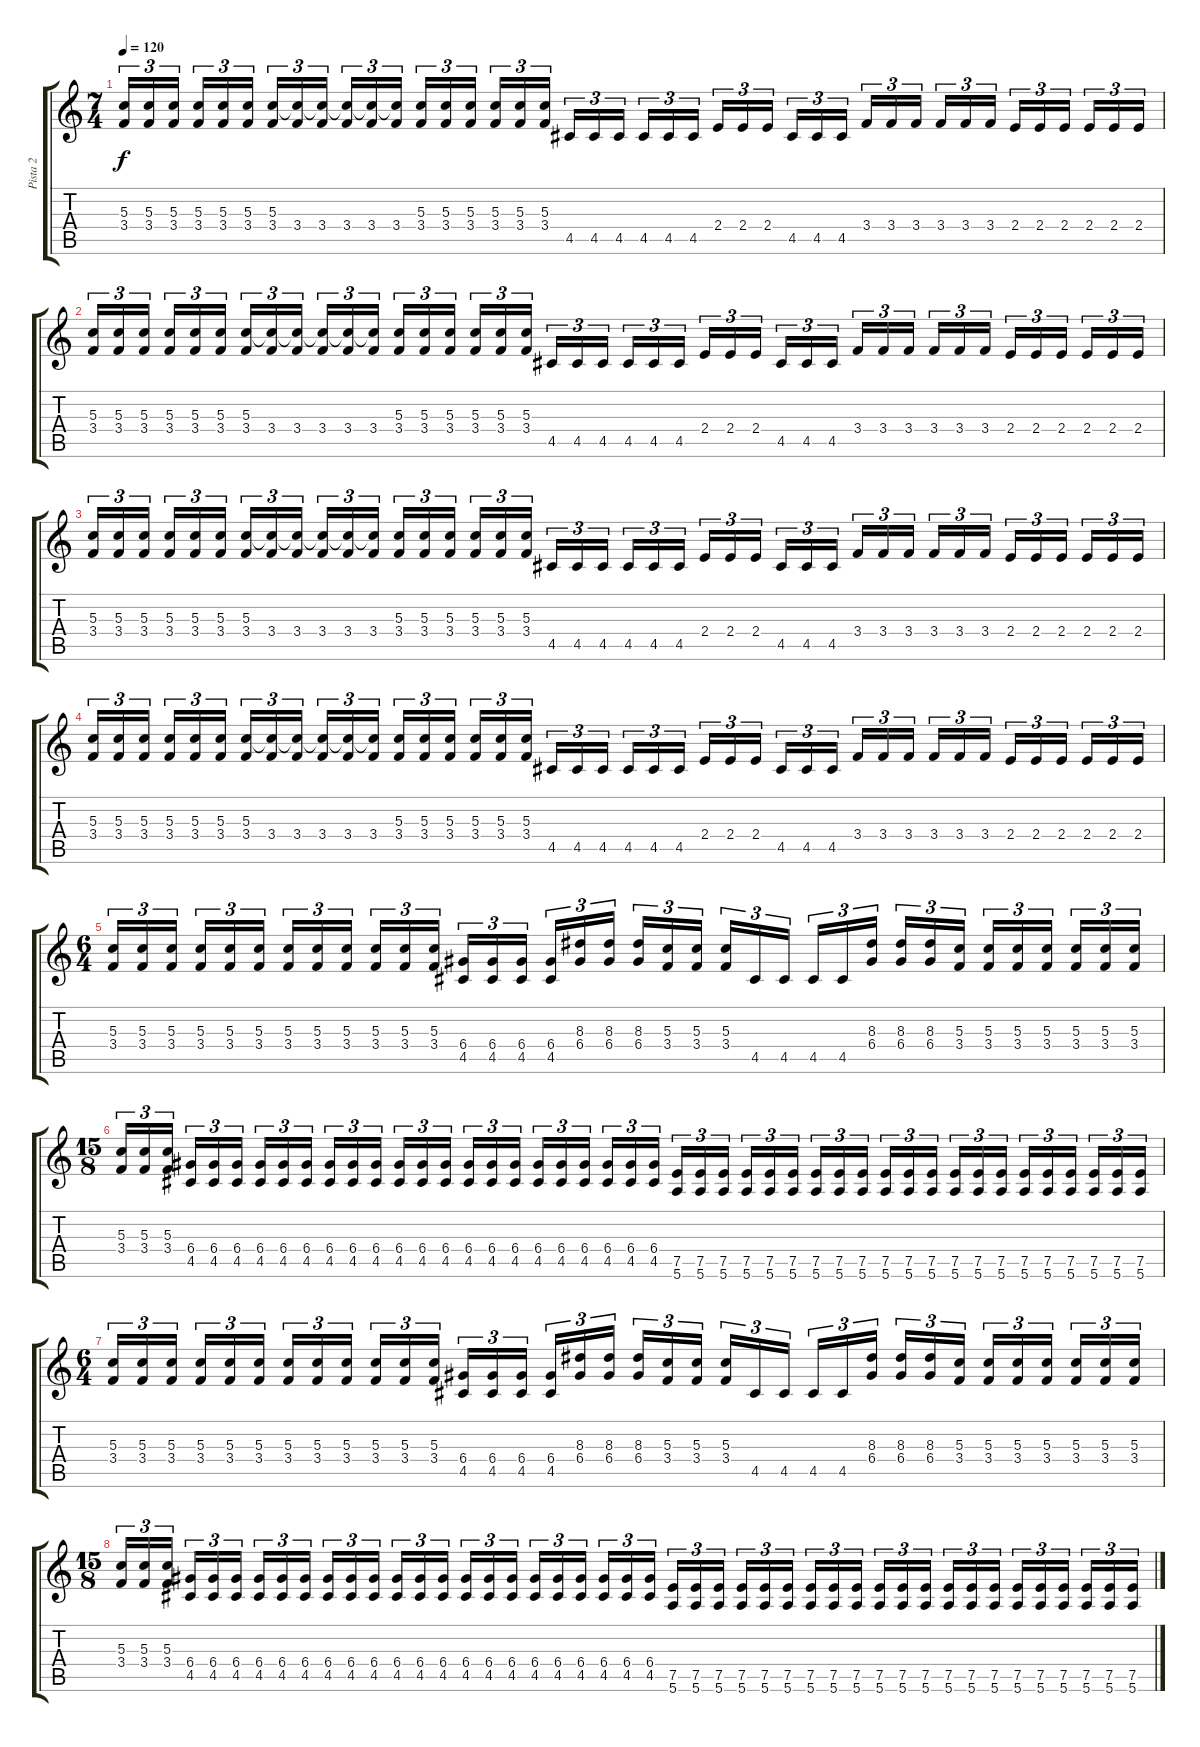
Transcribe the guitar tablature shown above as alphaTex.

\track ("Pista 2" "Pista 2") {instrument distortionguitar}
\staff {score tabs}
\tuning (E4 B3 G3 D3 A2 E2) {hide}
\ts (7 4)
\tempo 120
\clef g2
\ks c
(5.3 3.4).16{tu (3 2) dy f} (5.3 3.4).16{tu (3 2)} (5.3 3.4).16{tu (3 2)} (5.3 3.4).16{tu (3 2)} (5.3 3.4).16{tu (3 2)} (5.3 3.4).16{tu (3 2)} (5.3 3.4).16{tu (3 2)} (5.3{t} 3.4).16{tu (3 2)} (5.3{t} 3.4).16{tu (3 2)} (5.3{t} 3.4).16{tu (3 2)} (5.3{t} 3.4).16{tu (3 2)} (5.3{t} 3.4).16{tu (3 2)} (5.3 3.4).16{tu (3 2)} (5.3 3.4).16{tu (3 2)} (5.3 3.4).16{tu (3 2)} (5.3 3.4).16{tu (3 2)} (5.3 3.4).16{tu (3 2)} (5.3 3.4).16{tu (3 2)} 4.5.16{tu (3 2)} 4.5.16{tu (3 2)} 4.5.16{tu (3 2)} 4.5.16{tu (3 2)} 4.5.16{tu (3 2)} 4.5.16{tu (3 2)} 2.4.16{tu (3 2)} 2.4.16{tu (3 2)} 2.4.16{tu (3 2)} 4.5.16{tu (3 2)} 4.5.16{tu (3 2)} 4.5.16{tu (3 2)} 3.4.16{tu (3 2)} 3.4.16{tu (3 2)} 3.4.16{tu (3 2)} 3.4.16{tu (3 2)} 3.4.16{tu (3 2)} 3.4.16{tu (3 2)} 2.4.16{tu (3 2)} 2.4.16{tu (3 2)} 2.4.16{tu (3 2)} 2.4.16{tu (3 2)} 2.4.16{tu (3 2)} 2.4.16{tu (3 2)} |
(5.3 3.4).16{tu (3 2)} (5.3 3.4).16{tu (3 2)} (5.3 3.4).16{tu (3 2)} (5.3 3.4).16{tu (3 2)} (5.3 3.4).16{tu (3 2)} (5.3 3.4).16{tu (3 2)} (5.3 3.4).16{tu (3 2)} (5.3{t} 3.4).16{tu (3 2)} (5.3{t} 3.4).16{tu (3 2)} (5.3{t} 3.4).16{tu (3 2)} (5.3{t} 3.4).16{tu (3 2)} (5.3{t} 3.4).16{tu (3 2)} (5.3 3.4).16{tu (3 2)} (5.3 3.4).16{tu (3 2)} (5.3 3.4).16{tu (3 2)} (5.3 3.4).16{tu (3 2)} (5.3 3.4).16{tu (3 2)} (5.3 3.4).16{tu (3 2)} 4.5.16{tu (3 2)} 4.5.16{tu (3 2)} 4.5.16{tu (3 2)} 4.5.16{tu (3 2)} 4.5.16{tu (3 2)} 4.5.16{tu (3 2)} 2.4.16{tu (3 2)} 2.4.16{tu (3 2)} 2.4.16{tu (3 2)} 4.5.16{tu (3 2)} 4.5.16{tu (3 2)} 4.5.16{tu (3 2)} 3.4.16{tu (3 2)} 3.4.16{tu (3 2)} 3.4.16{tu (3 2)} 3.4.16{tu (3 2)} 3.4.16{tu (3 2)} 3.4.16{tu (3 2)} 2.4.16{tu (3 2)} 2.4.16{tu (3 2)} 2.4.16{tu (3 2)} 2.4.16{tu (3 2)} 2.4.16{tu (3 2)} 2.4.16{tu (3 2)} |
(5.3 3.4).16{tu (3 2)} (5.3 3.4).16{tu (3 2)} (5.3 3.4).16{tu (3 2)} (5.3 3.4).16{tu (3 2)} (5.3 3.4).16{tu (3 2)} (5.3 3.4).16{tu (3 2)} (5.3 3.4).16{tu (3 2)} (5.3{t} 3.4).16{tu (3 2)} (5.3{t} 3.4).16{tu (3 2)} (5.3{t} 3.4).16{tu (3 2)} (5.3{t} 3.4).16{tu (3 2)} (5.3{t} 3.4).16{tu (3 2)} (5.3 3.4).16{tu (3 2)} (5.3 3.4).16{tu (3 2)} (5.3 3.4).16{tu (3 2)} (5.3 3.4).16{tu (3 2)} (5.3 3.4).16{tu (3 2)} (5.3 3.4).16{tu (3 2)} 4.5.16{tu (3 2)} 4.5.16{tu (3 2)} 4.5.16{tu (3 2)} 4.5.16{tu (3 2)} 4.5.16{tu (3 2)} 4.5.16{tu (3 2)} 2.4.16{tu (3 2)} 2.4.16{tu (3 2)} 2.4.16{tu (3 2)} 4.5.16{tu (3 2)} 4.5.16{tu (3 2)} 4.5.16{tu (3 2)} 3.4.16{tu (3 2)} 3.4.16{tu (3 2)} 3.4.16{tu (3 2)} 3.4.16{tu (3 2)} 3.4.16{tu (3 2)} 3.4.16{tu (3 2)} 2.4.16{tu (3 2)} 2.4.16{tu (3 2)} 2.4.16{tu (3 2)} 2.4.16{tu (3 2)} 2.4.16{tu (3 2)} 2.4.16{tu (3 2)} |
(5.3 3.4).16{tu (3 2)} (5.3 3.4).16{tu (3 2)} (5.3 3.4).16{tu (3 2)} (5.3 3.4).16{tu (3 2)} (5.3 3.4).16{tu (3 2)} (5.3 3.4).16{tu (3 2)} (5.3 3.4).16{tu (3 2)} (5.3{t} 3.4).16{tu (3 2)} (5.3{t} 3.4).16{tu (3 2)} (5.3{t} 3.4).16{tu (3 2)} (5.3{t} 3.4).16{tu (3 2)} (5.3{t} 3.4).16{tu (3 2)} (5.3 3.4).16{tu (3 2)} (5.3 3.4).16{tu (3 2)} (5.3 3.4).16{tu (3 2)} (5.3 3.4).16{tu (3 2)} (5.3 3.4).16{tu (3 2)} (5.3 3.4).16{tu (3 2)} 4.5.16{tu (3 2)} 4.5.16{tu (3 2)} 4.5.16{tu (3 2)} 4.5.16{tu (3 2)} 4.5.16{tu (3 2)} 4.5.16{tu (3 2)} 2.4.16{tu (3 2)} 2.4.16{tu (3 2)} 2.4.16{tu (3 2)} 4.5.16{tu (3 2)} 4.5.16{tu (3 2)} 4.5.16{tu (3 2)} 3.4.16{tu (3 2)} 3.4.16{tu (3 2)} 3.4.16{tu (3 2)} 3.4.16{tu (3 2)} 3.4.16{tu (3 2)} 3.4.16{tu (3 2)} 2.4.16{tu (3 2)} 2.4.16{tu (3 2)} 2.4.16{tu (3 2)} 2.4.16{tu (3 2)} 2.4.16{tu (3 2)} 2.4.16{tu (3 2)} |
\ts (6 4)
(5.3 3.4).16{tu (3 2)} (5.3 3.4).16{tu (3 2)} (5.3 3.4).16{tu (3 2)} (5.3 3.4).16{tu (3 2)} (5.3 3.4).16{tu (3 2)} (5.3 3.4).16{tu (3 2)} (5.3 3.4).16{tu (3 2)} (5.3 3.4).16{tu (3 2)} (5.3 3.4).16{tu (3 2)} (5.3 3.4).16{tu (3 2)} (5.3 3.4).16{tu (3 2)} (5.3 3.4).16{tu (3 2)} (6.4 4.5).16{tu (3 2)} (6.4 4.5).16{tu (3 2)} (6.4 4.5).16{tu (3 2)} (6.4 4.5).16{tu (3 2)} (8.3 6.4).16{tu (3 2)} (8.3 6.4).16{tu (3 2)} (8.3 6.4).16{tu (3 2)} (5.3 3.4).16{tu (3 2)} (5.3 3.4).16{tu (3 2)} (5.3 3.4).16{tu (3 2)} 4.5.16{tu (3 2)} 4.5.16{tu (3 2)} 4.5.16{tu (3 2)} 4.5.16{tu (3 2)} (8.3 6.4).16{tu (3 2)} (8.3 6.4).16{tu (3 2)} (8.3 6.4).16{tu (3 2)} (5.3 3.4).16{tu (3 2)} (5.3 3.4).16{tu (3 2)} (5.3 3.4).16{tu (3 2)} (5.3 3.4).16{tu (3 2)} (5.3 3.4).16{tu (3 2)} (5.3 3.4).16{tu (3 2)} (5.3 3.4).16{tu (3 2)} |
\ts (15 8)
(5.3 3.4).16{tu (3 2)} (5.3 3.4).16{tu (3 2)} (5.3 3.4).16{tu (3 2)} (6.4 4.5).16{tu (3 2)} (6.4 4.5).16{tu (3 2)} (6.4 4.5).16{tu (3 2)} (6.4 4.5).16{tu (3 2)} (6.4 4.5).16{tu (3 2)} (6.4 4.5).16{tu (3 2)} (6.4 4.5).16{tu (3 2)} (6.4 4.5).16{tu (3 2)} (6.4 4.5).16{tu (3 2)} (6.4 4.5).16{tu (3 2)} (6.4 4.5).16{tu (3 2)} (6.4 4.5).16{tu (3 2)} (6.4 4.5).16{tu (3 2)} (6.4 4.5).16{tu (3 2)} (6.4 4.5).16{tu (3 2)} (6.4 4.5).16{tu (3 2)} (6.4 4.5).16{tu (3 2)} (6.4 4.5).16{tu (3 2)} (6.4 4.5).16{tu (3 2)} (6.4 4.5).16{tu (3 2)} (6.4 4.5).16{tu (3 2)} (7.5 5.6).16{tu (3 2)} (7.5 5.6).16{tu (3 2)} (7.5 5.6).16{tu (3 2)} (7.5 5.6).16{tu (3 2)} (7.5 5.6).16{tu (3 2)} (7.5 5.6).16{tu (3 2)} (7.5 5.6).16{tu (3 2)} (7.5 5.6).16{tu (3 2)} (7.5 5.6).16{tu (3 2)} (7.5 5.6).16{tu (3 2)} (7.5 5.6).16{tu (3 2)} (7.5 5.6).16{tu (3 2)} (7.5 5.6).16{tu (3 2)} (7.5 5.6).16{tu (3 2)} (7.5 5.6).16{tu (3 2)} (7.5 5.6).16{tu (3 2)} (7.5 5.6).16{tu (3 2)} (7.5 5.6).16{tu (3 2)} (7.5 5.6).16{tu (3 2)} (7.5 5.6).16{tu (3 2)} (7.5 5.6).16{tu (3 2)} |
\ts (6 4)
(5.3 3.4).16{tu (3 2)} (5.3 3.4).16{tu (3 2)} (5.3 3.4).16{tu (3 2)} (5.3 3.4).16{tu (3 2)} (5.3 3.4).16{tu (3 2)} (5.3 3.4).16{tu (3 2)} (5.3 3.4).16{tu (3 2)} (5.3 3.4).16{tu (3 2)} (5.3 3.4).16{tu (3 2)} (5.3 3.4).16{tu (3 2)} (5.3 3.4).16{tu (3 2)} (5.3 3.4).16{tu (3 2)} (6.4 4.5).16{tu (3 2)} (6.4 4.5).16{tu (3 2)} (6.4 4.5).16{tu (3 2)} (6.4 4.5).16{tu (3 2)} (8.3 6.4).16{tu (3 2)} (8.3 6.4).16{tu (3 2)} (8.3 6.4).16{tu (3 2)} (5.3 3.4).16{tu (3 2)} (5.3 3.4).16{tu (3 2)} (5.3 3.4).16{tu (3 2)} 4.5.16{tu (3 2)} 4.5.16{tu (3 2)} 4.5.16{tu (3 2)} 4.5.16{tu (3 2)} (8.3 6.4).16{tu (3 2)} (8.3 6.4).16{tu (3 2)} (8.3 6.4).16{tu (3 2)} (5.3 3.4).16{tu (3 2)} (5.3 3.4).16{tu (3 2)} (5.3 3.4).16{tu (3 2)} (5.3 3.4).16{tu (3 2)} (5.3 3.4).16{tu (3 2)} (5.3 3.4).16{tu (3 2)} (5.3 3.4).16{tu (3 2)} |
\ts (15 8)
(5.3 3.4).16{tu (3 2)} (5.3 3.4).16{tu (3 2)} (5.3 3.4).16{tu (3 2)} (6.4 4.5).16{tu (3 2)} (6.4 4.5).16{tu (3 2)} (6.4 4.5).16{tu (3 2)} (6.4 4.5).16{tu (3 2)} (6.4 4.5).16{tu (3 2)} (6.4 4.5).16{tu (3 2)} (6.4 4.5).16{tu (3 2)} (6.4 4.5).16{tu (3 2)} (6.4 4.5).16{tu (3 2)} (6.4 4.5).16{tu (3 2)} (6.4 4.5).16{tu (3 2)} (6.4 4.5).16{tu (3 2)} (6.4 4.5).16{tu (3 2)} (6.4 4.5).16{tu (3 2)} (6.4 4.5).16{tu (3 2)} (6.4 4.5).16{tu (3 2)} (6.4 4.5).16{tu (3 2)} (6.4 4.5).16{tu (3 2)} (6.4 4.5).16{tu (3 2)} (6.4 4.5).16{tu (3 2)} (6.4 4.5).16{tu (3 2)} (7.5 5.6).16{tu (3 2)} (7.5 5.6).16{tu (3 2)} (7.5 5.6).16{tu (3 2)} (7.5 5.6).16{tu (3 2)} (7.5 5.6).16{tu (3 2)} (7.5 5.6).16{tu (3 2)} (7.5 5.6).16{tu (3 2)} (7.5 5.6).16{tu (3 2)} (7.5 5.6).16{tu (3 2)} (7.5 5.6).16{tu (3 2)} (7.5 5.6).16{tu (3 2)} (7.5 5.6).16{tu (3 2)} (7.5 5.6).16{tu (3 2)} (7.5 5.6).16{tu (3 2)} (7.5 5.6).16{tu (3 2)} (7.5 5.6).16{tu (3 2)} (7.5 5.6).16{tu (3 2)} (7.5 5.6).16{tu (3 2)} (7.5 5.6).16{tu (3 2)} (7.5 5.6).16{tu (3 2)} (7.5 5.6).16{tu (3 2)}
